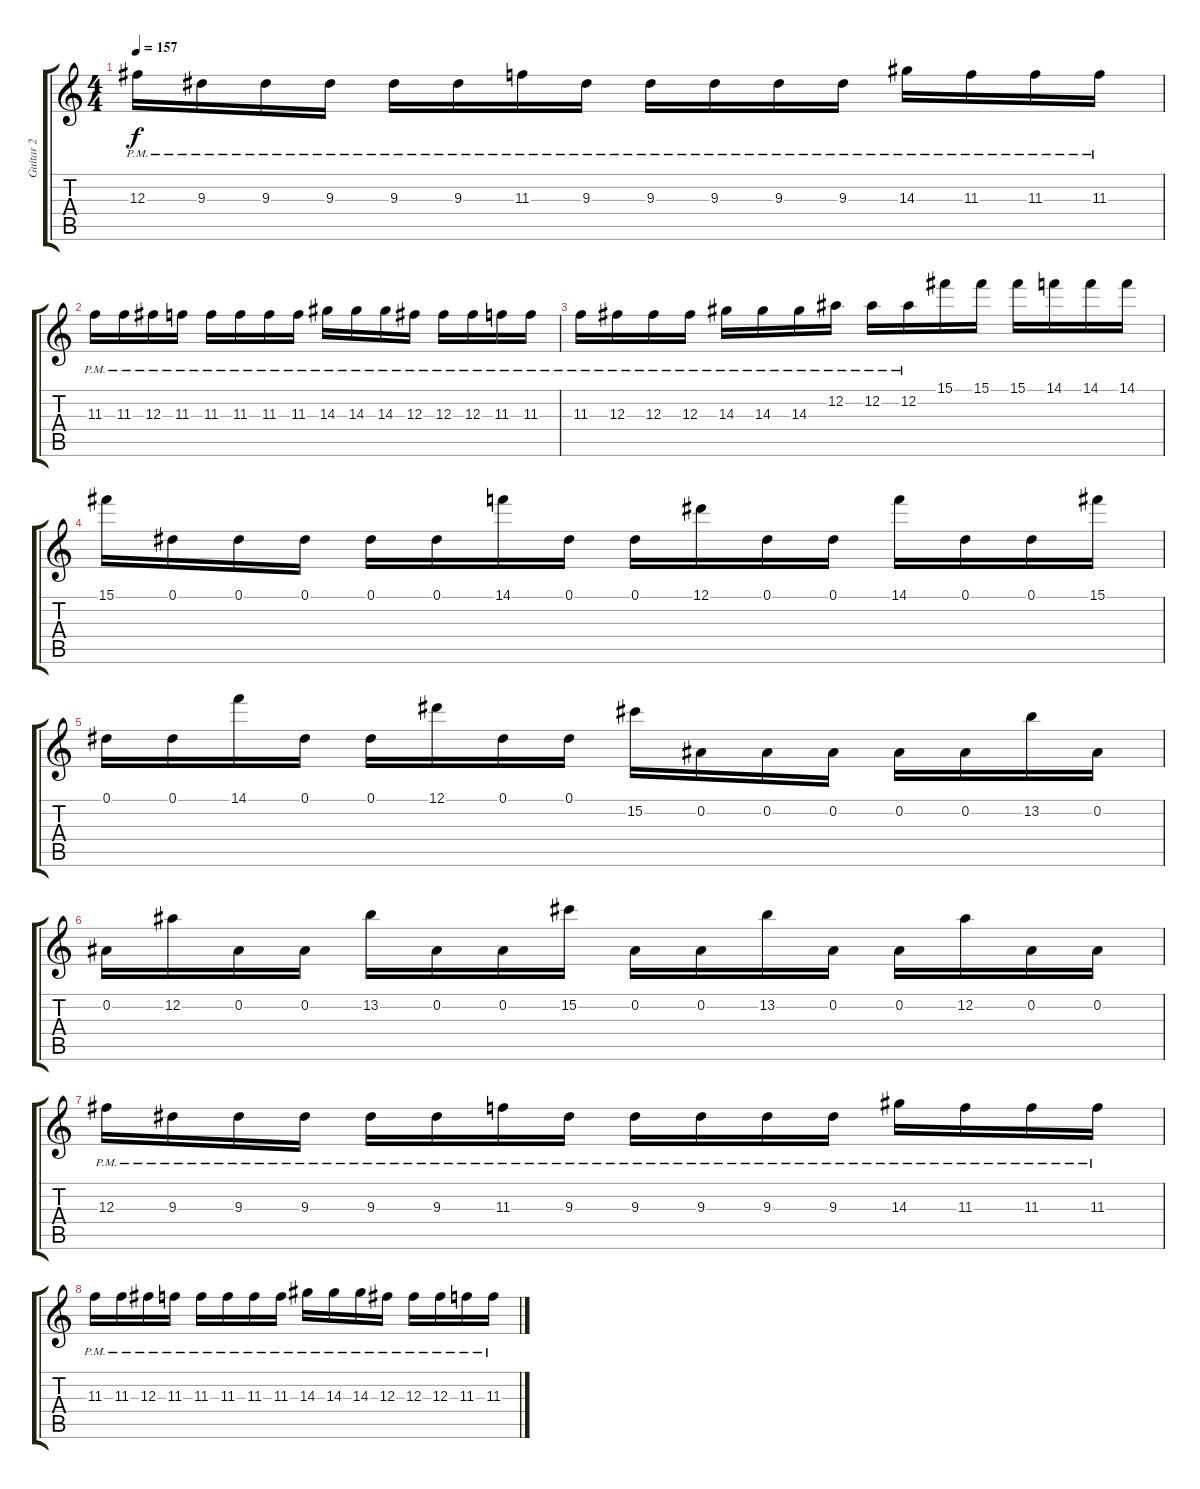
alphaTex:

\track ("Guitar 2" "Guitar 2") {instrument distortionguitar}
\staff {score tabs}
\tuning (Eb4 Bb3 Gb3 Db3 Ab2 Eb2) {hide}
\ts (4 4)
\tempo 157
\clef g2
\ks c
12.3{pm}.16{dy f} 9.3{pm}.16 9.3{pm}.16 9.3{pm}.16 9.3{pm}.16 9.3{pm}.16 11.3{pm}.16 9.3{pm}.16 9.3{pm}.16 9.3{pm}.16 9.3{pm}.16 9.3{pm}.16 14.3{pm}.16 11.3{pm}.16 11.3{pm}.16 11.3{pm}.16 |
11.3{pm}.16 11.3{pm}.16 12.3{pm}.16 11.3{pm}.16 11.3{pm}.16 11.3{pm}.16 11.3{pm}.16 11.3{pm}.16 14.3{pm}.16 14.3{pm}.16 14.3{pm}.16 12.3{pm}.16 12.3{pm}.16 12.3{pm}.16 11.3{pm}.16 11.3{pm}.16 |
11.3{pm}.16 12.3{pm}.16 12.3{pm}.16 12.3{pm}.16 14.3{pm}.16 14.3{pm}.16 14.3{pm}.16 12.2{pm}.16 12.2{pm}.16 12.2{pm}.16 15.1.16 15.1.16 15.1.16 14.1.16 14.1.16 14.1.16 |
15.1.16 0.1.16 0.1.16 0.1.16 0.1.16 0.1.16 14.1.16 0.1.16 0.1.16 12.1.16 0.1.16 0.1.16 14.1.16 0.1.16 0.1.16 15.1.16 |
0.1.16 0.1.16 14.1.16 0.1.16 0.1.16 12.1.16 0.1.16 0.1.16 15.2.16 0.2.16 0.2.16 0.2.16 0.2.16 0.2.16 13.2.16 0.2.16 |
0.2.16 12.2.16 0.2.16 0.2.16 13.2.16 0.2.16 0.2.16 15.2.16 0.2.16 0.2.16 13.2.16 0.2.16 0.2.16 12.2.16 0.2.16 0.2.16 |
12.3{pm}.16 9.3{pm}.16 9.3{pm}.16 9.3{pm}.16 9.3{pm}.16 9.3{pm}.16 11.3{pm}.16 9.3{pm}.16 9.3{pm}.16 9.3{pm}.16 9.3{pm}.16 9.3{pm}.16 14.3{pm}.16 11.3{pm}.16 11.3{pm}.16 11.3{pm}.16 |
11.3{pm}.16 11.3{pm}.16 12.3{pm}.16 11.3{pm}.16 11.3{pm}.16 11.3{pm}.16 11.3{pm}.16 11.3{pm}.16 14.3{pm}.16 14.3{pm}.16 14.3{pm}.16 12.3{pm}.16 12.3{pm}.16 12.3{pm}.16 11.3{pm}.16 11.3{pm}.16
